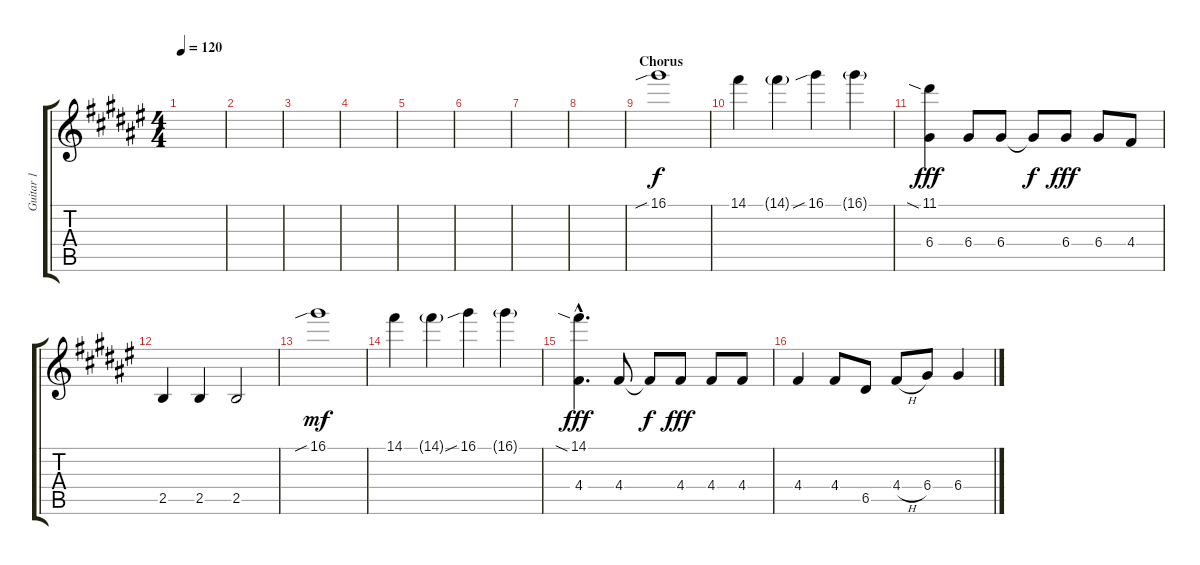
\track ("Guitar 1" "Guitar 1") {instrument electricguitarclean}
\staff {score tabs}
\tuning (E4 B3 G3 D3 A2 E2) {hide}
\ts (4 4)
\tempo 120
\clef g2
\ks f#
|
|
|
|
|
|
|
|
\section ("" "Chorus")
16.1{sib}.1 |
14.1.4 14.1{g}.4 16.1{sib}.4 16.1{g}.4 |
(11.1{sia} 6.4).4{dy fff} 6.4.8 6.4.8 6.4{t}.8{dy f} 6.4.8{dy fff} 6.4.8 4.4.8 |
2.5.4 2.5.4 2.5.2 |
16.1{sib}.1{dy mf} |
14.1.4 14.1{g}.4 16.1{sib}.4 16.1{g}.4 |
(14.1{sia hac} 4.4{hac}).4{d dy fff} 4.4.8 4.4{t}.8{dy f} 4.4.8{dy fff} 4.4.8 4.4.8 |
4.4.4 4.4.8 6.5.8 4.4{h}.8 6.4.8 6.4.4
